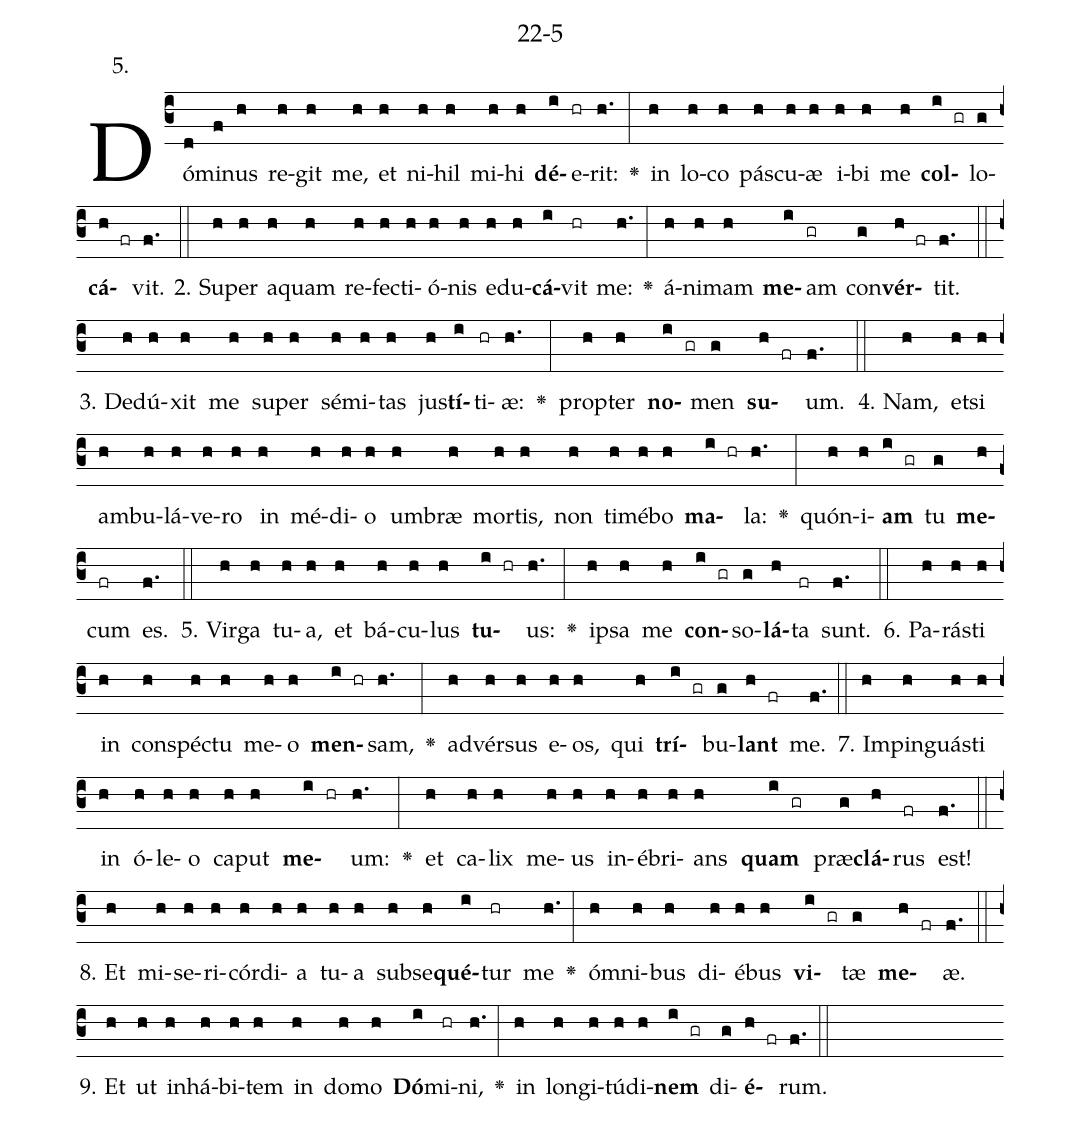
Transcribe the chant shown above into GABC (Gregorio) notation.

name: 22-5;
annotation: 5.;
%%
(c3)Dó(d)mi(f)nus(h) re(h)git(h) me,(h) et(h) ni(h)hil(h) mi(h)hi(h) <b>dé</b>(i)e(hr)rit:(h.) <v>\greheightstar</v>(:) in(h) lo(h)co(h) pás(h)cu(h)æ(h) i(h)bi(h) me(h) <b>col</b>(i gr)lo(g)<b>cá</b>(h fr)vit.(f.) (::)
2. Su(h)per(h) a(h)quam(h) re(h)fec(h)ti(h)ó(h)nis(h) e(h)du(h)<b>cá</b>(i)vit(hr) me:(h.) <v>\greheightstar</v>(:) á(h)ni(h)mam(h) <b>me</b>(i)am(gr) con(g)<b>vér</b>(h fr)tit.(f.) (::)
3. De(h)dú(h)xit(h) me(h) su(h)per(h) sé(h)mi(h)tas(h) jus(h)<b>tí</b>(i)ti(hr)æ:(h.) <v>\greheightstar</v>(:) prop(h)ter(h) <b>no</b>(i gr)men(g) <b>su</b>(h fr)um.(f.) (::)
4. Nam,(h) et(h)si(h) am(h)bu(h)lá(h)ve(h)ro(h) in(h) mé(h)di(h)o(h) um(h)bræ(h) mor(h)tis,(h) non(h) ti(h)mé(h)bo(h) <b>ma</b>(i hr)la:(h.) <v>\greheightstar</v>(:) quón(h)i(h)<b>am</b>(i gr) tu(g) <b>me</b>(h)cum(fr) es.(f.) (::)
5. Vir(h)ga(h) tu(h)a,(h) et(h) bá(h)cu(h)lus(h) <b>tu</b>(i hr)us:(h.) <v>\greheightstar</v>(:) ip(h)sa(h) me(h) <b>con</b>(i gr)so(g)<b>lá</b>(h)ta(fr) sunt.(f.) (::)
6. Pa(h)rás(h)ti(h) in(h) con(h)spéc(h)tu(h) me(h)o(h) <b>men</b>(i hr)sam,(h.) <v>\greheightstar</v>(:) ad(h)vér(h)sus(h) e(h)os,(h) qui(h) <b>trí</b>(i gr)bu(g)<b>lant</b>(h fr) me.(f.) (::)
7. Im(h)pin(h)guás(h)ti(h) in(h) ó(h)le(h)o(h) ca(h)put(h) <b>me</b>(i hr)um:(h.) <v>\greheightstar</v>(:) et(h) ca(h)lix(h) me(h)us(h) in(h)é(h)bri(h)ans(h) <b>quam</b>(i gr) præ(g)<b>clá</b>(h)rus(fr) est!(f.) (::)
8. Et(h) mi(h)se(h)ri(h)cór(h)di(h)a(h) tu(h)a(h) sub(h)se(h)<b>qué</b>(i)tur(hr) me(h.) <v>\greheightstar</v>(:) óm(h)ni(h)bus(h) di(h)é(h)bus(h) <b>vi</b>(i gr)tæ(g) <b>me</b>(h fr)æ.(f.) (::)
9. Et(h) ut(h) in(h)há(h)bi(h)tem(h) in(h) do(h)mo(h) <b>Dó</b>(i)mi(hr)ni,(h.) <v>\greheightstar</v>(:) in(h) lon(h)gi(h)tú(h)di(h)<b>nem</b>(i gr) di(g)<b>é</b>(h fr)rum.(f.) (::)
